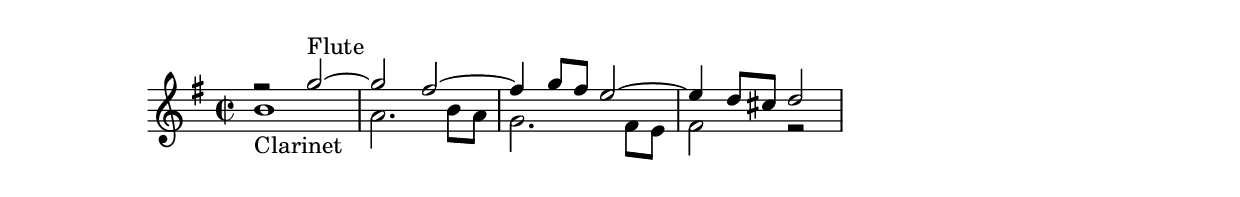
%% DO NOT EDIT this file manually; it is automatically
%% generated from LSR http://lsr.dsi.unimi.it
%% Make any changes in LSR itself, or in Documentation/snippets/new/ ,
%% and then run scripts/auxiliar/makelsr.py
%%
%% This file is in the public domain.
\version "2.15.40"

\header {
  lsrtags = "midi, contexts-and-engravers, real-music"

%% Translation of GIT committish: b482c3e5b56c3841a88d957e0ca12964bd3e64fa
  texidoces = "
Al producir una salida MIDI, el comportamiento predeterminado es que
cada pentagrama representa un canal MIDI, con todas las voces de dicho
pentagrama mezcladas.  Esto reduce al mínimo el riesgo de que se agote
el número de canales MIDI disponibles, pues existe un máximo de 16
canales por cada puerto MIDI, y la mayoría de los dispositivos sólo
tiene un puerto.

Sin embargo, cuando se traslada el interpretador
@code{Staff_performer} al contexto @code{Voice}, cada voz de un
pentagrama puede tener su propio canal MIDI, como se muestra en el
siguiente ejemplo: a pesar de estar sobre el mismo pentagrama, se
crean dos canales MIDI, cada uno con un @code{midiInstrument}
distinto.

"
  doctitlees = "Modificar la salida MIDI para que tenga un canal por cada voz"

%% Translation of GIT committish: d7cf09411ee80eaf0092af0aa532de64c0c6248e
  texidocfr = "
Lorsque LilyPond génère un fichier MIDI, chaque portée sera par défaut
affectée à un canal, quel que soit le nombre de voix qu'elle contient.
Ceci permet d'éviter de se retrouver à court de canaux, sachant qu'il
n'y en a que seize de disponibles.

Le fait de déplacer le @code{Staff_performer} dans le contexte
@code{Voice} permet d'affecter à chaque voix d'une même portée un canal
MIDI spécifique.  Dans l'exemple suivant, la même portée donnera lieu à
deux canaux MIDI différents, chacun étant affecté de son propre
@code{midiInstrument}.

"
  doctitlefr = "Affectation d'un canal MIDI par voix"

  texidoc = "
When outputting MIDI, the default behavior is for each staff to
represent one MIDI channel, with all the voices on a staff amalgamated.
This minimizes the risk of running out of MIDI channels, since there
are only 16 available per MIDI port, and most devices support only one
port.

However, by moving the @code{Staff_performer} to the @code{Voice}
context, each voice on a staff can have its own MIDI channel, as is
demonstrated by the following example: despite being on the same staff,
two MIDI channels are created, each with a different
@code{midiInstrument}.

"
  doctitle = "Changing MIDI output to one channel per voice"
} % begin verbatim


\score {
  \new Staff <<
    \new Voice \relative c''' {
      \set midiInstrument = #"flute"
      \voiceOne
      \key g \major
      \time 2/2
      r2 g-"Flute" ~
      g fis ~
      fis4 g8 fis e2 ~
      e4 d8 cis d2
    }
    \new Voice \relative c'' {
      \set midiInstrument = #"clarinet"
      \voiceTwo
      b1-"Clarinet"
      a2. b8 a
      g2. fis8 e
      fis2 r
    }
  >>
  \layout { }
  \midi {
    \context {
      \Staff
      \remove "Staff_performer"
    }
    \context {
      \Voice
      \consists "Staff_performer"
    }
    \tempo 2 = 72
  }
}

